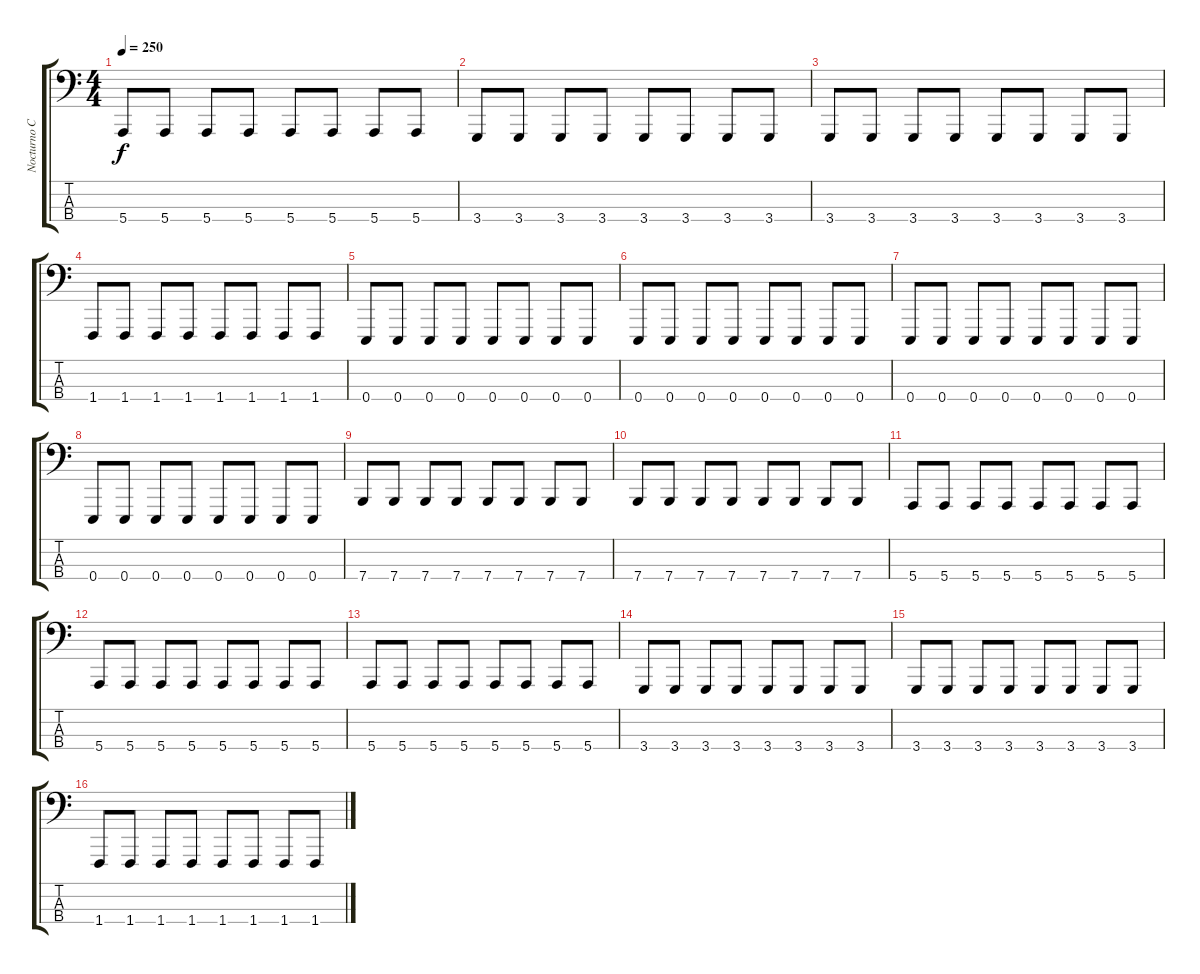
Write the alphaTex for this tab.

\track ("Nocturno Culto" "Nocturno C") {instrument cello}
\staff {score tabs}
\tuning (G2 D2 A1 E1) {hide}
\ts (4 4)
\tempo 250
\clef f4
\ks c
5.4.8{dy f} 5.4.8 5.4.8 5.4.8 5.4.8 5.4.8 5.4.8 5.4.8 |
3.4.8 3.4.8 3.4.8 3.4.8 3.4.8 3.4.8 3.4.8 3.4.8 |
3.4.8 3.4.8 3.4.8 3.4.8 3.4.8 3.4.8 3.4.8 3.4.8 |
1.4.8 1.4.8 1.4.8 1.4.8 1.4.8 1.4.8 1.4.8 1.4.8 |
0.4.8 0.4.8 0.4.8 0.4.8 0.4.8 0.4.8 0.4.8 0.4.8 |
0.4.8 0.4.8 0.4.8 0.4.8 0.4.8 0.4.8 0.4.8 0.4.8 |
0.4.8 0.4.8 0.4.8 0.4.8 0.4.8 0.4.8 0.4.8 0.4.8 |
0.4.8 0.4.8 0.4.8 0.4.8 0.4.8 0.4.8 0.4.8 0.4.8 |
7.4.8 7.4.8 7.4.8 7.4.8 7.4.8 7.4.8 7.4.8 7.4.8 |
7.4.8 7.4.8 7.4.8 7.4.8 7.4.8 7.4.8 7.4.8 7.4.8 |
5.4.8 5.4.8 5.4.8 5.4.8 5.4.8 5.4.8 5.4.8 5.4.8 |
5.4.8 5.4.8 5.4.8 5.4.8 5.4.8 5.4.8 5.4.8 5.4.8 |
5.4.8 5.4.8 5.4.8 5.4.8 5.4.8 5.4.8 5.4.8 5.4.8 |
3.4.8 3.4.8 3.4.8 3.4.8 3.4.8 3.4.8 3.4.8 3.4.8 |
3.4.8 3.4.8 3.4.8 3.4.8 3.4.8 3.4.8 3.4.8 3.4.8 |
1.4.8 1.4.8 1.4.8 1.4.8 1.4.8 1.4.8 1.4.8 1.4.8
